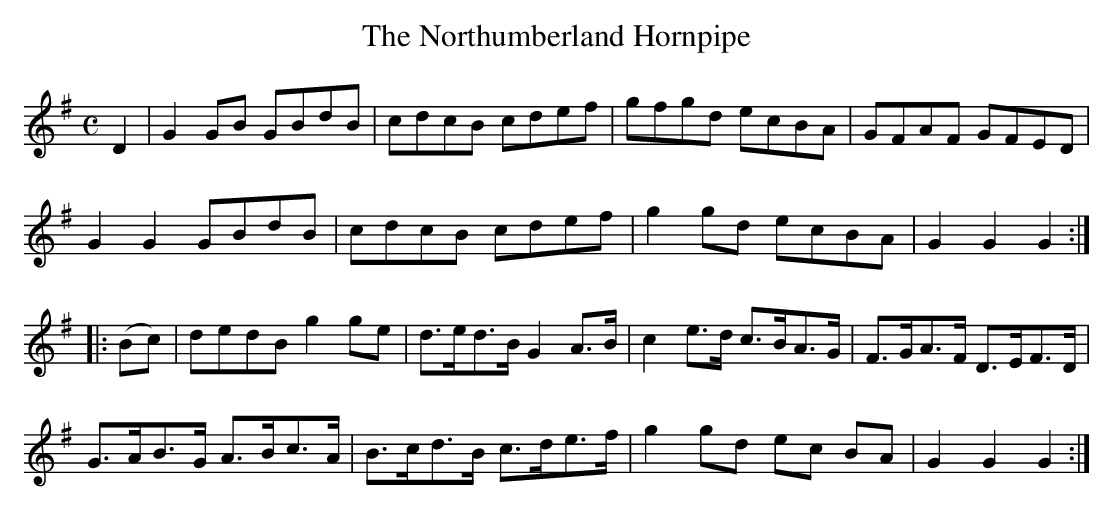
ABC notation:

X:1
T:Northumberland Hornpipe, The
M:C
L:1/8
K:G
D2|G2 GB GBdB|cdcB cdef|gfgd ecBA|GFAF GFED|
G2G2 GBdB|cdcB cdef|g2 gd ecBA|G2G2G2:|
|:(Bc)|dedB g2 ge|d>ed>B G2 A>B|c2 e>d c>BA>G|F>GA>F D>EF>D|
G>AB>G A>Bc>A|B>cd>B c>de>f|g2 gd ec BA|G2G2G2:|]
